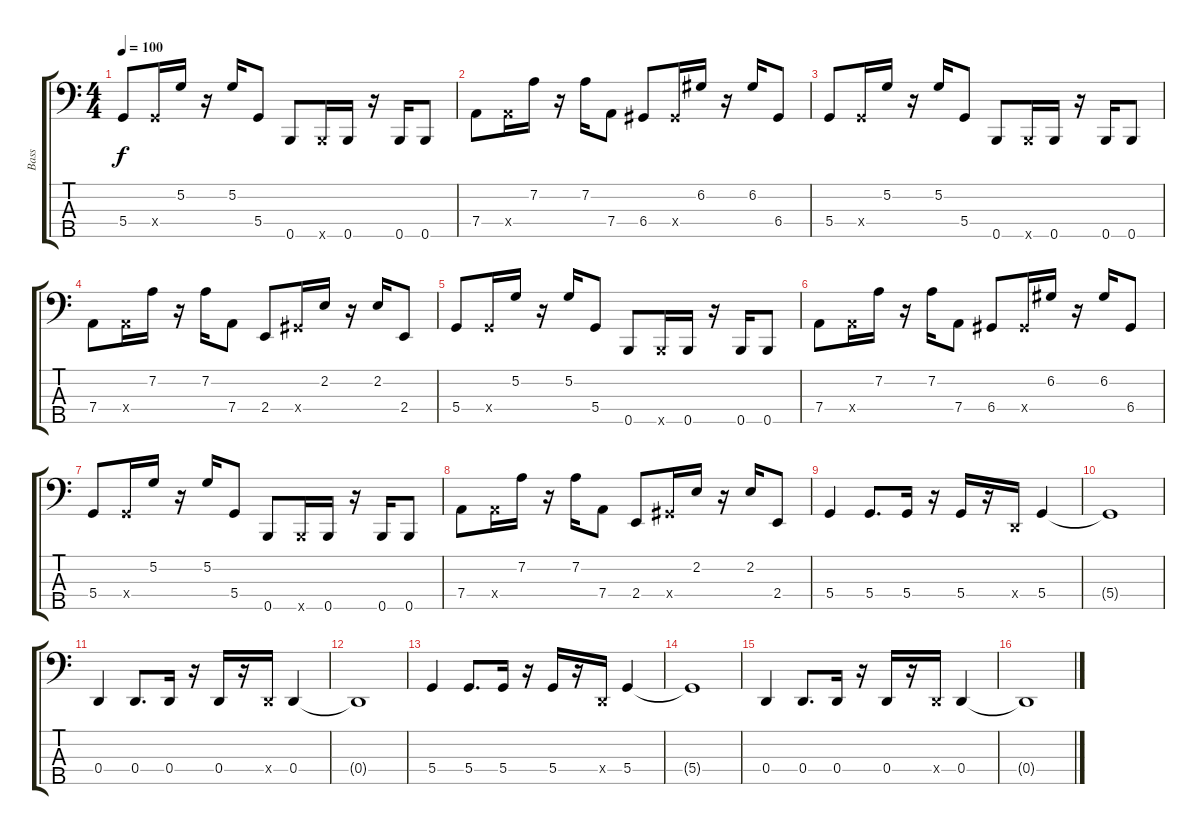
\track ("Bass" "Bass") {instrument electricbassfinger}
\staff {score tabs}
\tuning (G2 D2 A1 D1 B0) {hide}
\ts (4 4)
\tempo 100
\clef f4
\ks c
5.4.8{dy f} 5.4{x}.16 5.2.16 r.16 5.2.16 5.4.8 0.5.8 0.5{x}.16 0.5.16 r.16 0.5.16 0.5.8 |
7.4.8 7.4{x}.16 7.2.16 r.16 7.2.16 7.4.8 6.4.8 6.4{x}.16 6.2.16 r.16 6.2.16 6.4.8 |
5.4.8 5.4{x}.16 5.2.16 r.16 5.2.16 5.4.8 0.5.8 0.5{x}.16 0.5.16 r.16 0.5.16 0.5.8 |
7.4.8 7.4{x}.16 7.2.16 r.16 7.2.16 7.4.8 2.4.8 6.4{x}.16 2.2.16 r.16 2.2.16 2.4.8 |
5.4.8 5.4{x}.16 5.2.16 r.16 5.2.16 5.4.8 0.5.8 0.5{x}.16 0.5.16 r.16 0.5.16 0.5.8 |
7.4.8 7.4{x}.16 7.2.16 r.16 7.2.16 7.4.8 6.4.8 6.4{x}.16 6.2.16 r.16 6.2.16 6.4.8 |
5.4.8 5.4{x}.16 5.2.16 r.16 5.2.16 5.4.8 0.5.8 0.5{x}.16 0.5.16 r.16 0.5.16 0.5.8 |
7.4.8 7.4{x}.16 7.2.16 r.16 7.2.16 7.4.8 2.4.8 6.4{x}.16 2.2.16 r.16 2.2.16 2.4.8 |
5.4.4 5.4.8{d} 5.4.16 r.16 5.4.16 r.16 0.4{x}.16 5.4.4 |
5.4{t}.1 |
0.4.4 0.4.8{d} 0.4.16 r.16 0.4.16 r.16 0.4{x}.16 0.4.4 |
0.4{t}.1 |
5.4.4 5.4.8{d} 5.4.16 r.16 5.4.16 r.16 0.4{x}.16 5.4.4 |
5.4{t}.1 |
0.4.4 0.4.8{d} 0.4.16 r.16 0.4.16 r.16 0.4{x}.16 0.4.4 |
0.4{t}.1
